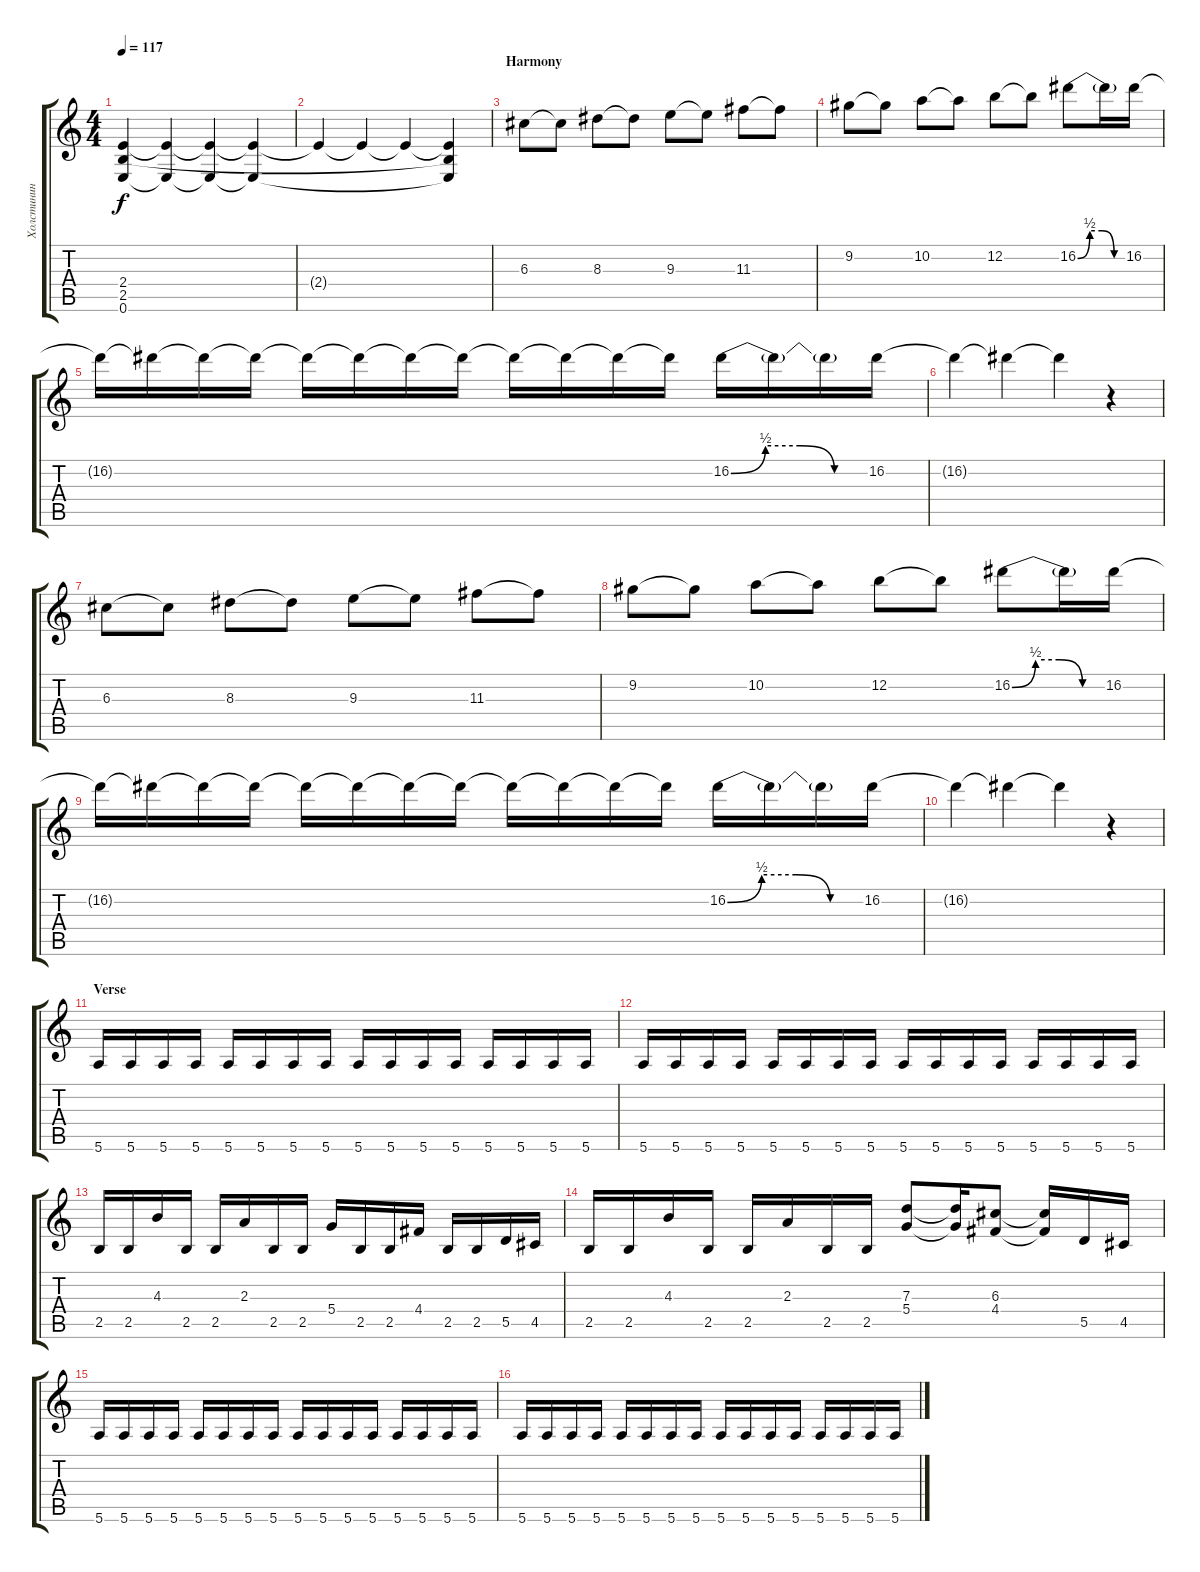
\track ("Холстинин (Guitar 2)" "Холстинин ") {instrument distortionguitar}
\staff {score tabs}
\tuning (E4 B3 G3 D3 A2 E2) {hide}
\ts (4 4)
\tempo 117
\clef g2
\ks c
(2.4 2.5 0.6).4{dy f} (2.4{t} 0.6{t}).4 (2.4{t} 0.6{t}).4 (2.4{t} 0.6{t}).4 |
2.4{t}.4 2.4{t}.4 2.4{t}.4 (2.4{t} 2.5{t} 0.6{t}).4 |
\section ("" "Harmony")
6.3.8 6.3{t}.8 8.3.8 8.3{t}.8 9.3.8 9.3{t}.8 11.3.8 11.3{t}.8 |
9.2.8 9.2{t}.8 10.2.8 10.2{t}.8 12.2.8 12.2{t}.8 16.2{be (custom 0 0 15 2 30 2 45 0 60 0)}.8 16.2{t}.16 16.2.16 |
16.2{t}.16 16.2{t}.16 16.2{t}.16 16.2{t}.16 16.2{t}.16 16.2{t}.16 16.2{t}.16 16.2{t}.16 16.2{t}.16 16.2{t}.16 16.2{t}.16 16.2{t}.16 16.2{be (custom 0 0 15 2 30 2 45 0 60 0)}.16 16.2{t}.16 16.2{t}.16 16.2.16 |
16.2{t}.4 16.2{t}.4 16.2{t}.4 r.4 |
6.3.8 6.3{t}.8 8.3.8 8.3{t}.8 9.3.8 9.3{t}.8 11.3.8 11.3{t}.8 |
9.2.8 9.2{t}.8 10.2.8 10.2{t}.8 12.2.8 12.2{t}.8 16.2{be (custom 0 0 15 2 30 2 45 0 60 0)}.8 16.2{t}.16 16.2.16 |
16.2{t}.16 16.2{t}.16 16.2{t}.16 16.2{t}.16 16.2{t}.16 16.2{t}.16 16.2{t}.16 16.2{t}.16 16.2{t}.16 16.2{t}.16 16.2{t}.16 16.2{t}.16 16.2{be (custom 0 0 15 2 30 2 45 0 60 0)}.16 16.2{t}.16 16.2{t}.16 16.2.16 |
16.2{t}.4 16.2{t}.4 16.2{t}.4 r.4 |
\section ("" "Verse")
5.6.16 5.6.16 5.6.16 5.6.16 5.6.16 5.6.16 5.6.16 5.6.16 5.6.16 5.6.16 5.6.16 5.6.16 5.6.16 5.6.16 5.6.16 5.6.16 |
5.6.16 5.6.16 5.6.16 5.6.16 5.6.16 5.6.16 5.6.16 5.6.16 5.6.16 5.6.16 5.6.16 5.6.16 5.6.16 5.6.16 5.6.16 5.6.16 |
2.5.16 2.5.16 4.3.16 2.5.16 2.5.16 2.3.16 2.5.16 2.5.16 5.4.16 2.5.16 2.5.16 4.4.16 2.5.16 2.5.16 5.5.16 4.5.16 |
2.5.16 2.5.16 4.3.16 2.5.16 2.5.16 2.3.16 2.5.16 2.5.16 (7.3 5.4).8 (7.3{t} 5.4{t}).16 (6.3 4.4).8 (6.3{t} 4.4{t}).16 5.5.16 4.5.16 |
5.6.16 5.6.16 5.6.16 5.6.16 5.6.16 5.6.16 5.6.16 5.6.16 5.6.16 5.6.16 5.6.16 5.6.16 5.6.16 5.6.16 5.6.16 5.6.16 |
5.6.16 5.6.16 5.6.16 5.6.16 5.6.16 5.6.16 5.6.16 5.6.16 5.6.16 5.6.16 5.6.16 5.6.16 5.6.16 5.6.16 5.6.16 5.6.16
